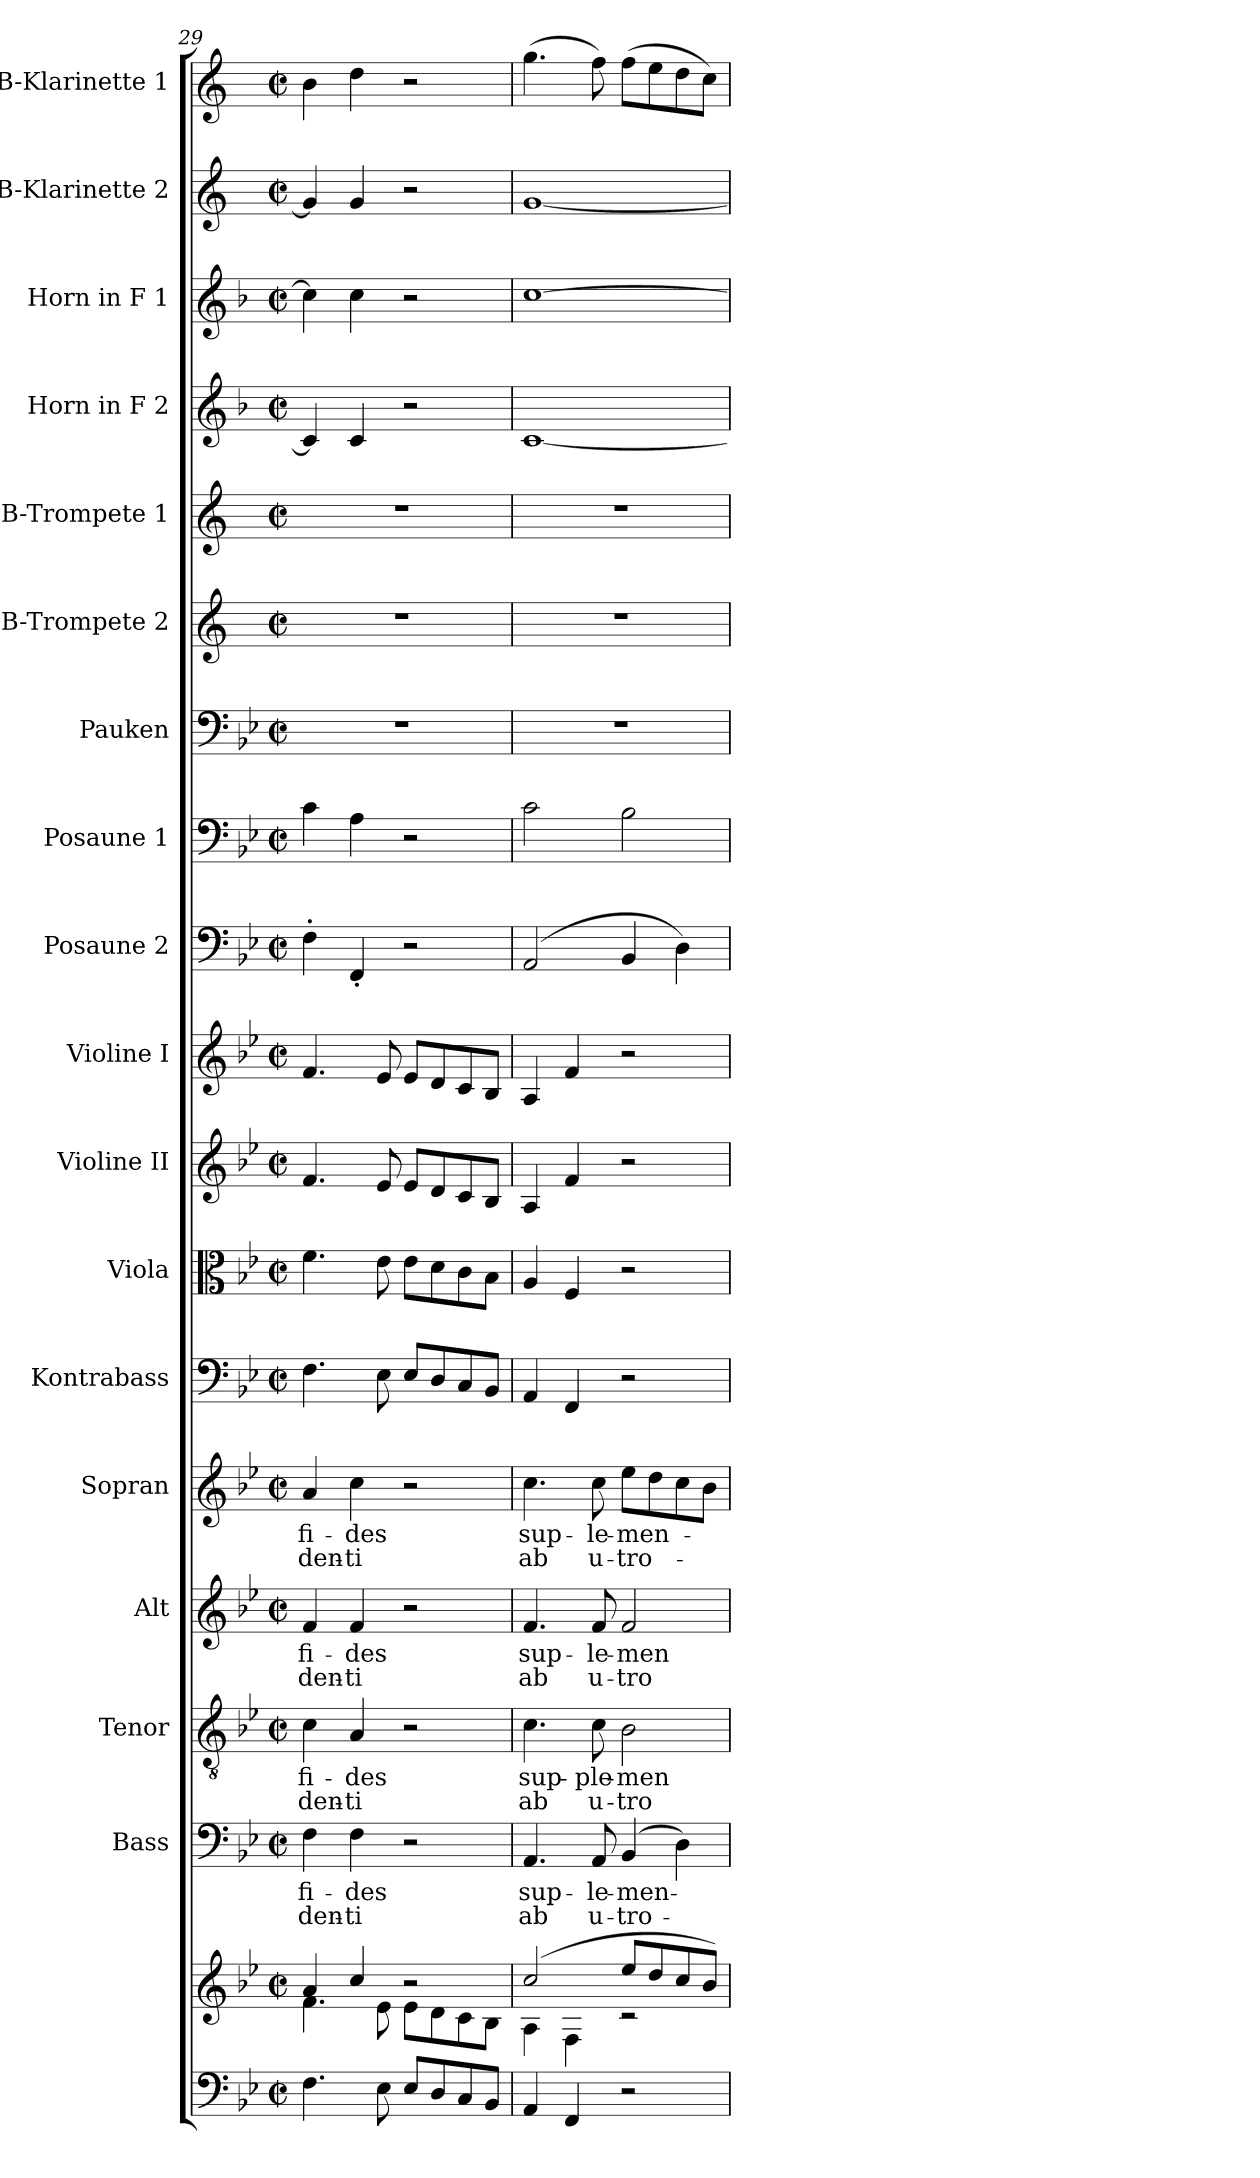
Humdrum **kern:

**kern	**kern	**kern	**text	**text	**kern	**text	**text	**kern	**text	**text	**kern	**text	**text	**kern	**kern	**kern	**kern	**kern	**kern	**kern	**kern	**kern	**kern	**kern	**kern	**kern
*part18	*part18	*part17	*part17	*part17	*part16	*part16	*part16	*part15	*part15	*part15	*part14	*part14	*part14	*part13	*part12	*part11	*part10	*part9	*part8	*part7	*part6	*part5	*part4	*part3	*part2	*part1
*staff19	*staff18	*staff17	*staff17	*staff17	*staff16	*staff16	*staff16	*staff15	*staff15	*staff15	*staff14	*staff14	*staff14	*staff13	*staff12	*staff11	*staff10	*staff9	*staff8	*staff7	*staff6	*staff5	*staff4	*staff3	*staff2	*staff1
*	*	*I"Bass	*	*	*I"Tenor	*	*	*I"Alt	*	*	*I"Sopran	*	*	*I"Kontrabass	*I"Viola	*I"Violine II	*I"Violine I	*I"Posaune 2	*I"Posaune 1	*I"Pauken	*I"B-Trompete 2	*I"B-Trompete 1	*I"Horn in F 2	*I"Horn in F 1	*I"B-Klarinette 2	*I"B-Klarinette 1
*	*	*I'B.	*	*	*I'T.	*	*	*I'A.	*	*	*I'S.	*	*	*I'Kb.	*I'Vla.	*I'Vl. II	*I'Vl. I	*I'Pos. 2	*I'Pos. 1	*I'Pk.	*I'B Trp. 2	*I'B Trp. 1	*	*	*I'Kl. 2	*I'Kl. 1
*clefF4	*clefG2	*clefF4	*	*	*clefGv2	*	*	*clefG2	*	*	*clefG2	*	*	*clefF4	*clefC3	*clefG2	*clefG2	*clefF4	*clefF4	*clefF4	*clefG2	*clefG2	*clefG2	*clefG2	*clefG2	*clefG2
*	*	*	*	*	*	*	*	*	*	*	*	*	*	*ITrd7c12	*	*	*	*	*	*	*ITrd1c2	*ITrd1c2	*ITrd4c7	*ITrd4c7	*ITrd1c2	*ITrd1c2
*k[b-e-]	*k[b-e-]	*k[b-e-]	*	*	*k[b-e-]	*	*	*k[b-e-]	*	*	*k[b-e-]	*	*	*k[b-e-]	*k[b-e-]	*k[b-e-]	*k[b-e-]	*k[b-e-]	*k[b-e-]	*k[b-e-]	*k[b-e-]	*k[b-e-]	*k[b-e-]	*k[b-e-]	*k[b-e-]	*k[b-e-]
*B-:	*B-:	*B-:	*	*	*B-:	*	*	*B-:	*	*	*B-:	*	*	*B-:	*B-:	*B-:	*B-:	*B-:	*B-:	*B-:	*B-:	*B-:	*B-:	*B-:	*B-:	*B-:
*M2/2	*M2/2	*M2/2	*	*	*M2/2	*	*	*M2/2	*	*	*M2/2	*	*	*M2/2	*M2/2	*M2/2	*M2/2	*M2/2	*M2/2	*M2/2	*M2/2	*M2/2	*M2/2	*M2/2	*M2/2	*M2/2
*met(c|)	*met(c|)	*met(c|)	*	*	*met(c|)	*	*	*met(c|)	*	*	*met(c|)	*	*	*met(c|)	*met(c|)	*met(c|)	*met(c|)	*met(c|)	*met(c|)	*met(c|)	*met(c|)	*met(c|)	*met(c|)	*met(c|)	*met(c|)	*met(c|)
=29	=29	=29	=29	=29	=29	=29	=29	=29	=29	=29	=29	=29	=29	=29	=29	=29	=29	=29	=29	=29	=29	=29	=29	=29	=29	=29
*	*^	*	*	*	*	*	*	*	*	*	*	*	*	*	*	*	*	*	*	*	*	*	*	*	*	*
!	!	!	!	!LO:LY:b	!LO:LY:b	!	!LO:LY:b	!LO:LY:b	!	!LO:LY:b	!LO:LY:b	!	!LO:LY:b	!LO:LY:b	!	!	!	!	!	!	!	!	!	!	!	!	!
4.F\	4a/	4.f\	4F\	fi-	-den-	4c\	fi-	-den-	4f/	fi-	-den-	4a/	fi-	-den-	4.FF\	4.f\	4.f/	4.f/	4F'>\	4c\	1r	1r	1r	4F/]	4f\]	4f/]	4a\
!	!	!	!	!LO:LY:b	!LO:LY:b	!	!LO:LY:b	!LO:LY:b	!	!LO:LY:b	!LO:LY:b	!	!LO:LY:b	!LO:LY:b	!	!	!	!	!	!	!	!	!	!	!	!	!
.	4cc/	.	4F\	-des	-ti	4A/	-des	-ti	4f/	-des	-ti	4cc\	-des	-ti	.	.	.	.	4FF'</	4A\	.	.	.	4F/	4f\	4f/	4cc\
8E-\	.	8e-\	.	.	.	.	.	.	.	.	.	.	.	.	8EE-\	8e-\	8e-/	8e-/	.	.	.	.	.	.	.	.	.
8E-/L	2rcc	8e-\L	2r	.	.	2r	.	.	2r	.	.	2r	.	.	8EE-/L	8e-\L	8e-/L	8e-/L	2r	2r	.	.	.	2r	2r	2r	2r
8D/	.	8d\	.	.	.	.	.	.	.	.	.	.	.	.	8DD/	8d\	8d/	8d/	.	.	.	.	.	.	.	.	.
8C/	.	8c\	.	.	.	.	.	.	.	.	.	.	.	.	8CC/	8c\	8c/	8c/	.	.	.	.	.	.	.	.	.
8BB-/J	.	8B-\J	.	.	.	.	.	.	.	.	.	.	.	.	8BBB-/J	8B-\J	8B-/J	8B-/J	.	.	.	.	.	.	.	.	.
=30	=30	=30	=30	=30	=30	=30	=30	=30	=30	=30	=30	=30	=30	=30	=30	=30	=30	=30	=30	=30	=30	=30	=30	=30	=30	=30	=30
!	!	!	!	!LO:LY:b	!LO:LY:b	!	!LO:LY:b	!LO:LY:b	!	!LO:LY:b	!LO:LY:b	!	!LO:LY:b	!LO:LY:b	!	!	!	!	!	!	!	!	!	!	!	!	!
4AA/	(2cc/	4A\	4.AA/	sup-	ab	4.c\	sup-	ab	4.f/	sup-	ab	4.cc\	sup-	ab	4AAA/	4A/	4A/	4A/	(2AA/	2c\	1r	1r	1r	[1F	[1f	[1f	(>4.ff\
4FF/	.	4F\	.	.	.	.	.	.	.	.	.	.	.	.	4FFF/	4F/	4f/	4f/	.	.	.	.	.	.	.	.	.
!	!	!	!	!LO:LY:b	!LO:LY:b	!	!LO:LY:b	!LO:LY:b	!	!LO:LY:b	!LO:LY:b	!	!LO:LY:b	!LO:LY:b	!	!	!	!	!	!	!	!	!	!	!	!	!
.	.	.	8AA/	-le-	u-	8c\	-ple-	u-	8f/	-le-	u-	8cc\	-le-	u-	.	.	.	.	.	.	.	.	.	.	.	.	8ee-\)
!	!	!	!	!LO:LY:b	!LO:LY:b	!	!LO:LY:b	!LO:LY:b	!	!LO:LY:b	!LO:LY:b	!	!LO:LY:b	!LO:LY:b	!	!	!	!	!	!	!	!	!	!	!	!	!
2r	8ee-/L	2rc	(4BB-/	-men-	-tro-	2B-\	-men-	-tro-	2f/	-men-	-tro-	8ee-\L	-men-	-tro-	2r	2r	2r	2r	4BB-/	2B-\	.	.	.	.	.	.	(>8ee-\L
.	8dd/	.	.	.	.	.	.	.	.	.	.	8dd\	.	.	.	.	.	.	.	.	.	.	.	.	.	.	8dd\
.	8cc/	.	4D\)	.	.	.	.	.	.	.	.	8cc\	.	.	.	.	.	.	4D\)	.	.	.	.	.	.	.	8cc\
.	8b-/J)	.	.	.	.	.	.	.	.	.	.	8b-\J	.	.	.	.	.	.	.	.	.	.	.	.	.	.	8b-\J)
*	*v	*v	*	*	*	*	*	*	*	*	*	*	*	*	*	*	*	*	*	*	*	*	*	*	*	*	*
=	=	=	=	=	=	=	=	=	=	=	=	=	=	=	=	=	=	=	=	=	=	=	=	=	=	=
*-	*-	*-	*-	*-	*-	*-	*-	*-	*-	*-	*-	*-	*-	*-	*-	*-	*-	*-	*-	*-	*-	*-	*-	*-	*-	*-
